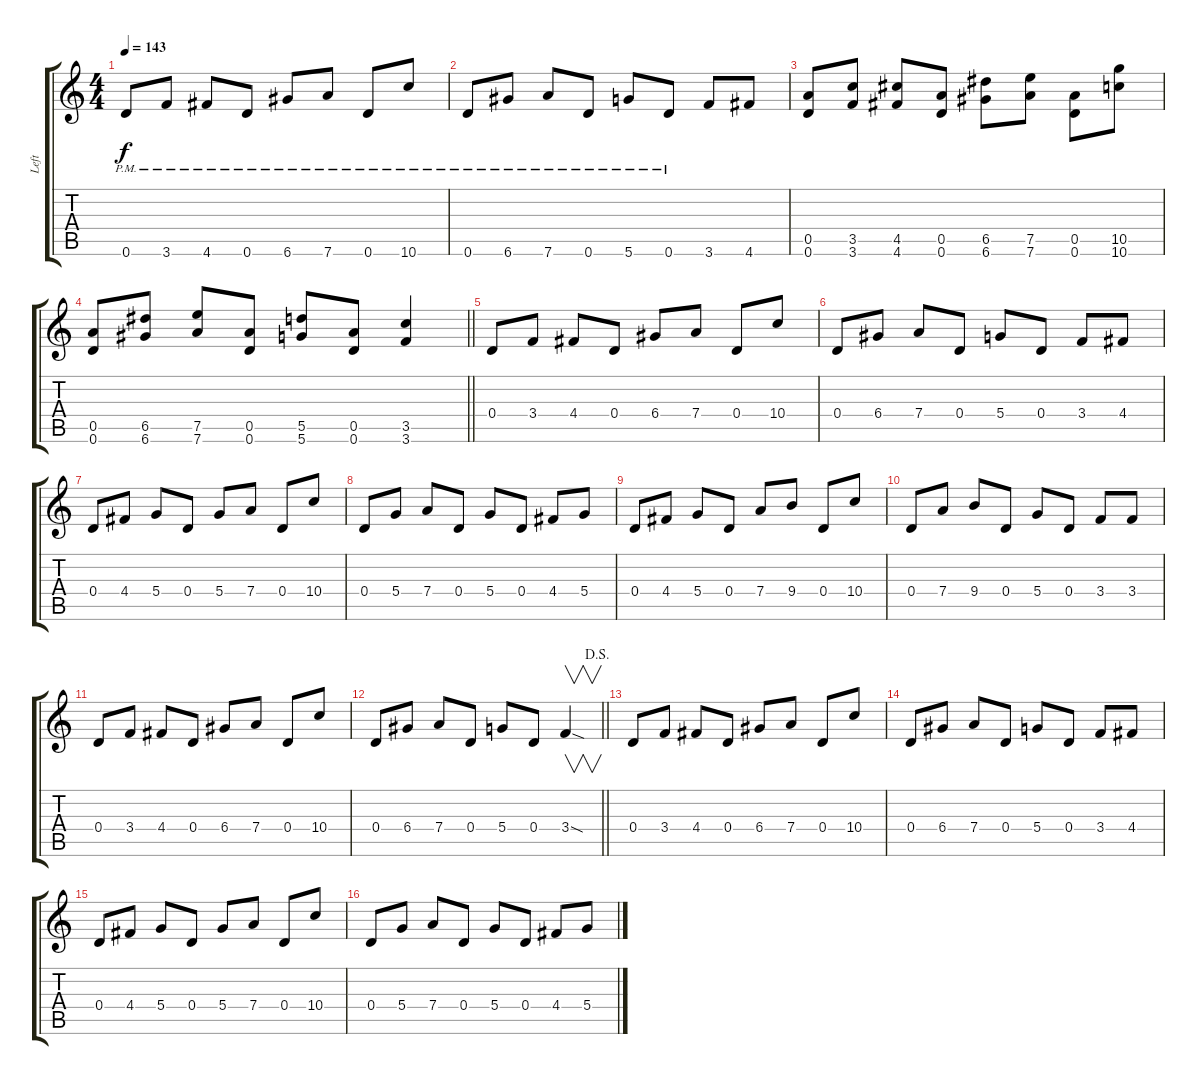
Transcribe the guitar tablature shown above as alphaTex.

\track ("Left" "Left") {instrument overdrivenguitar}
\staff {score tabs}
\tuning (E4 B3 G3 D3 A2 D2) {hide}
\ts (4 4)
\tempo 143
\clef g2
\ks c
0.6{pm}.8{ot 8vb dy f} 3.6{pm}.8{ot 8vb} 4.6{pm}.8{ot 8vb} 0.6{pm}.8{ot 8vb} 6.6{pm}.8{ot 8vb} 7.6{pm}.8{ot 8vb} 0.6{pm}.8{ot 8vb} 10.6{pm}.8{ot 8vb} |
0.6{pm}.8{ot 8vb} 6.6{pm}.8{ot 8vb} 7.6{pm}.8{ot 8vb} 0.6{pm}.8{ot 8vb} 5.6{pm}.8{ot 8vb} 0.6{pm}.8{ot 8vb} 3.6.8{ot 8vb} 4.6.8{ot 8vb} |
(0.5 0.6).8{ot 8vb} (3.5 3.6).8{ot 8vb} (4.5 4.6).8{ot 8vb} (0.5 0.6).8{ot 8vb} (6.5 6.6).8{ot 8vb} (7.5 7.6).8{ot 8vb} (0.5 0.6).8{ot 8vb} (10.5 10.6).8{ot 8vb} |
\barLineRight lightlight
(0.5 0.6).8{ot 8vb} (6.5 6.6).8{ot 8vb} (7.5 7.6).8{ot 8vb} (0.5 0.6).8{ot 8vb} (5.5 5.6).8{ot 8vb} (0.5 0.6).8{ot 8vb} (3.5 3.6).4{ot 8vb} |
0.4.8 3.4.8 4.4.8 0.4.8 6.4.8 7.4.8 0.4.8 10.4.8 |
0.4.8 6.4.8 7.4.8 0.4.8 5.4.8 0.4.8 3.4.8 4.4.8 |
0.4.8 4.4.8 5.4.8 0.4.8 5.4.8 7.4.8 0.4.8 10.4.8 |
0.4.8 5.4.8 7.4.8 0.4.8 5.4.8 0.4.8 4.4.8 5.4.8 |
0.4.8 4.4.8 5.4.8 0.4.8 7.4.8 9.4.8 0.4.8 10.4.8 |
0.4.8 7.4.8 9.4.8 0.4.8 5.4.8 0.4.8 3.4.8 3.4.8 |
0.4.8 3.4.8 4.4.8 0.4.8 6.4.8 7.4.8 0.4.8 10.4.8 |
\jump dalsegno
\barLineRight lightlight
0.4.8 6.4.8 7.4.8 0.4.8 5.4.8 0.4.8 3.4{sod}.4{v} |
0.4.8 3.4.8 4.4.8 0.4.8 6.4.8 7.4.8 0.4.8 10.4.8 |
0.4.8 6.4.8 7.4.8 0.4.8 5.4.8 0.4.8 3.4.8 4.4.8 |
0.4.8 4.4.8 5.4.8 0.4.8 5.4.8 7.4.8 0.4.8 10.4.8 |
0.4.8 5.4.8 7.4.8 0.4.8 5.4.8 0.4.8 4.4.8 5.4.8
